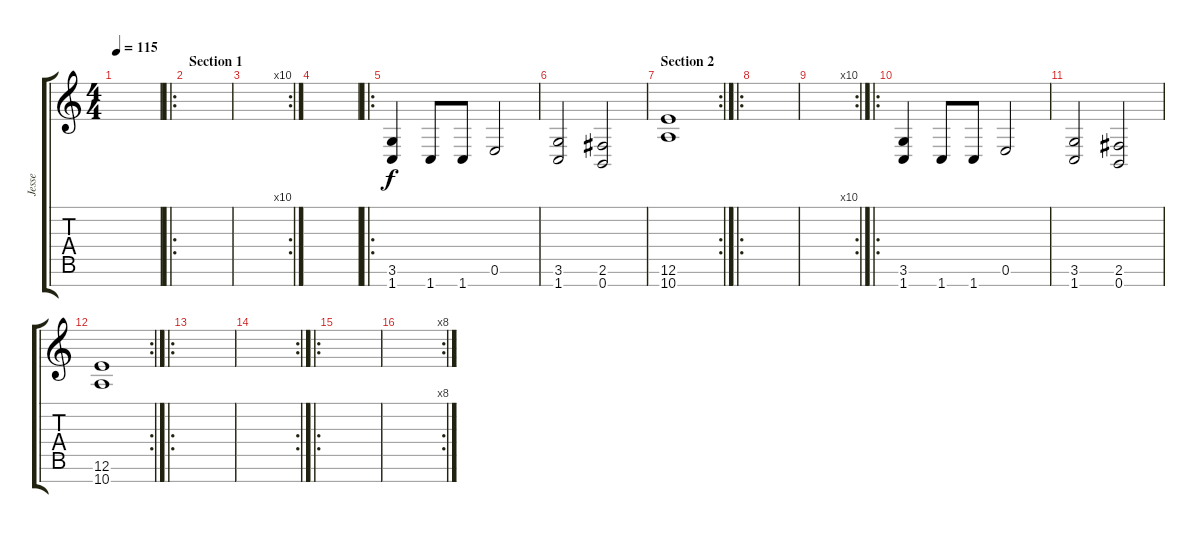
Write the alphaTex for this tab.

\track ("Jesse" "Jesse") {instrument distortionguitar}
\staff {score tabs}
\tuning (E4 B3 G3 D3 A2 E2 B1) {hide}
\ts (4 4)
\tempo 115
\clef g2
\ks c
|
\ro
\section ("" "Section 1")
|
\rc 10
|
|
\ro
(3.6 1.7).4 1.7.8 1.7.8 0.6.2 |
(3.6 1.7).2 (2.6 0.7).2 |
\rc 2
\section ("" "Section 2")
(12.6 10.7).1 |
\ro
|
\rc 10
|
\ro
(3.6 1.7).4 1.7.8 1.7.8 0.6.2 |
(3.6 1.7).2 (2.6 0.7).2 |
\rc 2
(12.6 10.7).1 |
\ro
|
\rc 2
|
\ro
|
\rc 8
